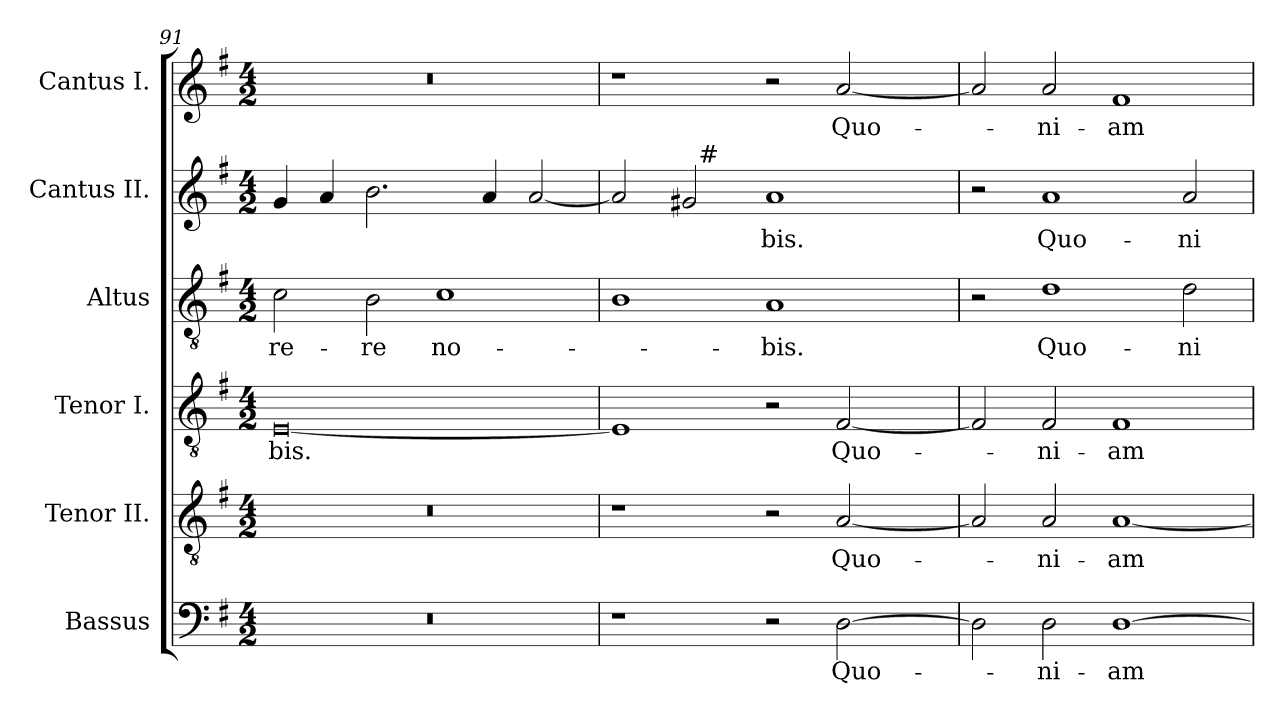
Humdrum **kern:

**kern	**text	**kern	**text	**kern	**text	**kern	**text	**kern	**text	**kern	**text
*part6	*part6	*part5	*part5	*part4	*part4	*part3	*part3	*part2	*part2	*part1	*part1
*staff6	*staff6	*staff5	*staff5	*staff4	*staff4	*staff3	*staff3	*staff2	*staff2	*staff1	*staff1
*I"Bassus	*	*I"Tenor II.	*	*I"Tenor I.	*	*I"Altus	*	*I"Cantus II.	*	*I"Cantus I.	*
*I'B.	*	*I'T. II.	*	*I'T. I.	*	*I'A.	*	*I'C. II	*	*I'C. I	*
*clefF4	*	*clefGv2	*	*clefGv2	*	*clefGv2	*	*clefG2	*	*clefG2	*
*	*	*ITrd7c12	*	*ITrd7c12	*	*ITrd7c12	*	*	*	*	*
*k[f#]	*	*k[f#]	*	*k[f#]	*	*k[f#]	*	*k[f#]	*	*k[f#]	*
*G:	*	*G:	*	*G:	*	*G:	*	*G:	*	*G:	*
*M4/2	*	*M4/2	*	*M4/2	*	*M4/2	*	*M4/2	*	*M4/2	*
=91	=91	=91	=91	=91	=91	=91	=91	=91	=91	=91	=91
!LO:N:vis=1	!	!LO:N:vis=1	!	!	!	!	!	!	!	!	!
!	!	!	!	!	!LO:LY:b:color=#000000	!	!	!	!	!	!
!	!	!	!	!	!	!	!LO:LY:b:color=#000000	!	!	!LO:N:vis=1	!
0r	.	0r	.	[0EEi	-bis.	2Ci\	-re-	4gi/	.	0r	.
.	.	.	.	.	.	.	.	4ai/	.	.	.
!	!	!	!	!	!	!	!LO:LY:b:color=#000000	!	!	!	!
.	.	.	.	.	.	2BBi\	-re	2.bi\	.	.	.
!	!	!	!	!	!	!	!LO:LY:b:color=#000000	!	!	!	!
.	.	.	.	.	.	1Ci	no-	.	.	.	.
.	.	.	.	.	.	.	.	4ai/	.	.	.
.	.	.	.	.	.	.	.	[2ai/	.	.	.
=92	=92	=92	=92	=92	=92	=92	=92	=92	=92	=92	=92
*	*	*	*	*	*	*	*	*^	*	*	*
1r	.	1r	.	1EEi]	.	1BBi	.	2ai/]	2ryy	.	1r	.
.	.	.	.	.	.	.	.	2g#i/	32ryy	.	.	.
.	.	.	.	.	.	.	.	.	256ryy	.	.	.
!	!	!	!	!	!	!	!	!	!LO:TX:a:t=#	!	!	!
.	.	.	.	.	.	.	.	.	1ryy	.	.	.
!	!	!	!	!	!	!	!LO:LY:b:color=#000000	!	!	!	!	!
!	!	!	!	!	!	!	!	!	!	!LO:LY:b:color=#000000	!	!
2r	.	2r	.	2r	.	1AAi	-bis.	1ai	.	-bis.	2r	.
!	!LO:LY:b:color=#000000	!	!	!	!	!	!	!	!	!	!	!
!	!	!	!LO:LY:b:color=#000000	!	!	!	!	!	!	!	!	!
!	!	!	!	!	!LO:LY:b:color=#000000	!	!	!	!	!	!	!
!	!	!	!	!	!	!	!	!	!	!	!	!LO:LY:b:color=#000000
[2Di\	Quo-	[2AAi/	Quo-	[2FF#i/	Quo-	.	.	.	.	.	[2ai/	Quo-
.	.	.	.	.	.	.	.	.	4ryy	.	.	.
.	.	.	.	.	.	.	.	.	8ryy	.	.	.
.	.	.	.	.	.	.	.	.	16ryy	.	.	.
.	.	.	.	.	.	.	.	.	64..ryy	.	.	.
*	*	*	*	*	*	*	*	*v	*v	*	*	*
!!LO:PB:g=z
=93	=93	=93	=93	=93	=93	=93	=93	=93	=93	=93	=93
2Di\]	.	2AAi/]	.	2FF#i/]	.	2r	.	2r	.	2ai/]	.
!	!LO:LY:b:color=#000000	!	!	!	!	!	!	!	!	!	!
!	!	!	!LO:LY:b:color=#000000	!	!	!	!	!	!	!	!
!	!	!	!	!	!LO:LY:b:color=#000000	!	!	!	!	!	!
!	!	!	!	!	!	!	!LO:LY:b:color=#000000	!	!	!	!
!	!	!	!	!	!	!	!	!	!LO:LY:b:color=#000000	!	!
!	!	!	!	!	!	!	!	!	!	!	!LO:LY:b:color=#000000
2Di\	-ni-	2AAi/	-ni-	2FF#i/	-ni-	1Di	Quo-	1ai	Quo-	2ai/	-ni-
!	!LO:LY:b:color=#000000	!	!	!	!	!	!	!	!	!	!
!	!	!	!LO:LY:b:color=#000000	!	!	!	!	!	!	!	!
!	!	!	!	!	!LO:LY:b:color=#000000	!	!	!	!	!	!
!	!	!	!	!	!	!	!	!	!	!	!LO:LY:b:color=#000000
[1Di	-am	[1AAi	-am	1FF#i	-am	.	.	.	.	1f#i	-am
!	!	!	!	!	!	!	!LO:LY:b:color=#000000	!	!	!	!
!	!	!	!	!	!	!	!	!	!LO:LY:b:color=#000000	!	!
.	.	.	.	.	.	2Di\	-ni-	2ai/	-ni-	.	.
=	=	=	=	=	=	=	=	=	=	=	=
*-	*-	*-	*-	*-	*-	*-	*-	*-	*-	*-	*-
